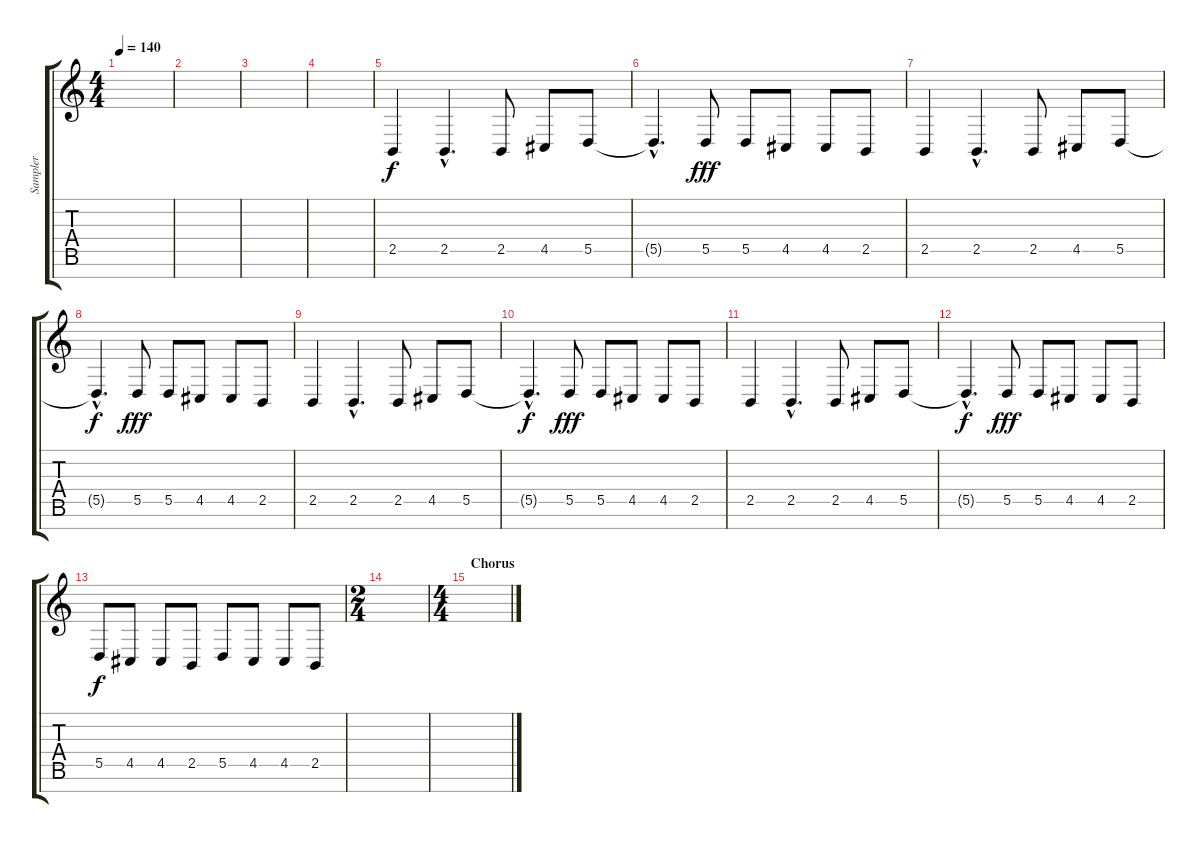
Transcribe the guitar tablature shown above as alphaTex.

\track ("Sampler" "Sampler") {instrument pizzicatostrings}
\staff {score tabs}
\tuning (E4 B3 G3 D3 A2 E2 B1) {hide}
\ts (4 4)
\tempo 140
\clef g2
\ks c
|
|
|
|
2.5.4 2.5{hac}.4{d} 2.5.8 4.5.8 5.5.8 |
5.5{hac t}.4{d dy f} 5.5.8{dy fff} 5.5.8 4.5.8 4.5.8 2.5.8 |
2.5.4 2.5{hac}.4{d} 2.5.8 4.5.8 5.5.8 |
5.5{hac t}.4{d dy f} 5.5.8{dy fff} 5.5.8 4.5.8 4.5.8 2.5.8 |
2.5.4 2.5{hac}.4{d} 2.5.8 4.5.8 5.5.8 |
5.5{hac t}.4{d dy f} 5.5.8{dy fff} 5.5.8 4.5.8 4.5.8 2.5.8 |
2.5.4 2.5{hac}.4{d} 2.5.8 4.5.8 5.5.8 |
5.5{hac t}.4{d dy f} 5.5.8{dy fff} 5.5.8 4.5.8 4.5.8 2.5.8 |
5.5.8{dy f} 4.5.8 4.5.8 2.5.8 5.5.8 4.5.8 4.5.8 2.5.8 |
\ts (2 4)
|
\ts (4 4)
\section ("" "Chorus")
